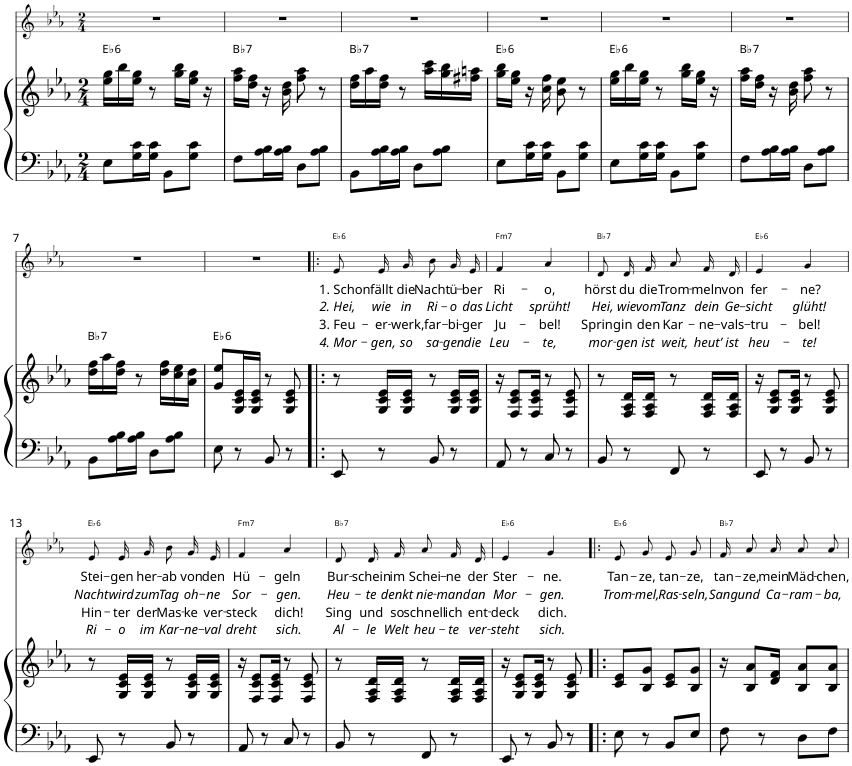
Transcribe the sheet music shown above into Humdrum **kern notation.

**kern	**kern	**harte	**kern	**text	**text	**text	**text	**harte
*part2	*part2	*part2	*part1	*part1	*part1	*part1	*part1	*part1
*staff3	*staff2	*	*staff1	*staff1	*staff1	*staff1	*staff1	*
*I"Piano	*	*	*I"Voice	*	*	*	*	*
*I'Pno	*	*	*	*	*	*	*	*
*	*	*	*stria5	*	*	*	*	*
*clefF4	*clefG2	*	*clefG2	*	*	*	*	*
*k[b-e-a-]	*k[b-e-a-]	*	*k[b-e-a-]	*	*	*	*	*
*E-:	*E-:	*	*E-:	*	*	*	*	*
*M2/4	*M2/4	*	*M2/4	*	*	*	*	*
=1	=1	=1	=1	=1	=1	=1	=1	=1
!	!	!LO:H:kt=6	!	!	!	!	!	!
8E-\L	16ee-\ 16gg\LL	Eb:maj6	2r	.	.	.	.	.
.	16bb-\	.	.	.	.	.	.	.
16G\ 16c\L	16ee-\ 16gg\JJ	.	.	.	.	.	.	.
16G\ 16c\JJ	8r	.	.	.	.	.	.	.
8BB-\L	.	.	.	.	.	.	.	.
.	16gg\ 16bb-\LL	.	.	.	.	.	.	.
8G\ 8c\J	16ee-\ 16gg\JJ	.	.	.	.	.	.	.
.	16r	.	.	.	.	.	.	.
=2	=2	=2	=2	=2	=2	=2	=2	=2
!	!	!LO:H:kt=7	!	!	!	!	!	!
8F\L	16ff\ 16aa-\LL	Bb:7	2r	.	.	.	.	.
.	16dd\ 16ff\JJ	.	.	.	.	.	.	.
16A-\ 16B-\L	16r	.	.	.	.	.	.	.
16A-\ 16B-\JJ	16b-\ 16dd\	.	.	.	.	.	.	.
8D\L	8ff\ 8aa-\	.	.	.	.	.	.	.
8A-\ 8B-\J	8r	.	.	.	.	.	.	.
=3	=3	=3	=3	=3	=3	=3	=3	=3
!	!	!LO:H:kt=7	!	!	!	!	!	!
8BB-\L	16dd\ 16ff\LL	Bb:7	2r	.	.	.	.	.
.	16aa-\	.	.	.	.	.	.	.
16A-\ 16B-\L	16dd\ 16ff\JJ	.	.	.	.	.	.	.
16A-\ 16B-\JJ	8r	.	.	.	.	.	.	.
8D\L	.	.	.	.	.	.	.	.
.	16aa-\ 16ccc\LL	.	.	.	.	.	.	.
8A-\ 8B-\J	16gg\ 16bb-\	.	.	.	.	.	.	.
.	16ff#X\ 16aan\JJ	.	.	.	.	.	.	.
=4	=4	=4	=4	=4	=4	=4	=4	=4
!	!	!LO:H:kt=6	!	!	!	!	!	!
8E-\L	16gg\ 16bb-\LL	Eb:maj6	2r	.	.	.	.	.
.	16ee-\ 16gg\JJ	.	.	.	.	.	.	.
16G\ 16c\L	16r	.	.	.	.	.	.	.
16G\ 16c\JJ	16cc\ 16ff\	.	.	.	.	.	.	.
8BB-\L	8b-\ 8ee-\	.	.	.	.	.	.	.
8G\ 8c\J	8r	.	.	.	.	.	.	.
=5	=5	=5	=5	=5	=5	=5	=5	=5
!	!	!LO:H:kt=6	!	!	!	!	!	!
8E-\L	16ee-\ 16gg\LL	Eb:maj6	2r	.	.	.	.	.
.	16bb-\	.	.	.	.	.	.	.
16G\ 16c\L	16ee-\ 16gg\JJ	.	.	.	.	.	.	.
16G\ 16c\JJ	8r	.	.	.	.	.	.	.
8BB-\L	.	.	.	.	.	.	.	.
.	16gg\ 16bb-\LL	.	.	.	.	.	.	.
8G\ 8c\J	16ee-\ 16gg\JJ	.	.	.	.	.	.	.
.	16r	.	.	.	.	.	.	.
=6	=6	=6	=6	=6	=6	=6	=6	=6
!	!	!LO:H:kt=7	!	!	!	!	!	!
8F\L	16ff\ 16aa-\LL	Bb:7	2r	.	.	.	.	.
.	16dd\ 16ff\JJ	.	.	.	.	.	.	.
16A-\ 16B-\L	16r	.	.	.	.	.	.	.
16A-\ 16B-\JJ	16b-\ 16dd\	.	.	.	.	.	.	.
8D\L	8ff\ 8aa-\	.	.	.	.	.	.	.
8A-\ 8B-\J	8r	.	.	.	.	.	.	.
!!LO:LB:g=z
=7	=7	=7	=7	=7	=7	=7	=7	=7
!	!	!LO:H:kt=7	!	!	!	!	!	!
8BB-\L	16dd\ 16ff\LL	Bb:7	2r	.	.	.	.	.
.	16aa-\	.	.	.	.	.	.	.
16A-\ 16B-\L	16dd\ 16ff\JJ	.	.	.	.	.	.	.
16A-\ 16B-\JJ	8r	.	.	.	.	.	.	.
8D\L	.	.	.	.	.	.	.	.
.	16dd\ 16ff\LL	.	.	.	.	.	.	.
8A-\ 8B-\J	16cc\ 16ee-\	.	.	.	.	.	.	.
.	16a-\ 16dd\JJ	.	.	.	.	.	.	.
=8	=8	=8	=8	=8	=8	=8	=8	=8
!	!	!LO:H:kt=6	!	!	!	!	!	!
8E-\	8g/ 8ee-/L	Eb:maj6	2r	.	.	.	.	.
8r	16G/ 16c/ 16e-/L	.	.	.	.	.	.	.
.	16G/ 16c/ 16e-/JJ	.	.	.	.	.	.	.
8BB-/	8r	.	.	.	.	.	.	.
8r	8G/ 8c/ 8e-/	.	.	.	.	.	.	.
=9!|:	=9!|:	=9!|:	=9!|:	=9!|:	=9!|:	=9!|:	=9!|:	=9!|:
!	!	!	!	!LO:LY:b	!LO:LY:b	!LO:LY:b	!LO:LY:b	!LO:H:kt=6
8EE-/	8r	.	8e-/L	1. Schon	2. Hei,	3. Feu-	4. Mor-	Eb:maj6
!	!	!	!	!LO:LY:b	!LO:LY:b	!LO:LY:b	!LO:LY:b	!
8r	16G/ 16c/ 16e-/LL	.	16e-/L	fällt	wie	-er-	-gen,	.
!	!	!	!	!LO:LY:b	!LO:LY:b	!LO:LY:b	!LO:LY:b	!
.	16G/ 16c/ 16e-/JJ	.	16g/JJ	die	in	-werk,	so	.
!	!	!	!	!LO:LY:b	!LO:LY:b	!LO:LY:b	!LO:LY:b	!
8BB-/	8r	.	8b-/L	Nacht	Ri-	far-	sa-	.
!	!	!	!	!LO:LY:b	!LO:LY:b	!LO:LY:b	!LO:LY:b	!
8r	16G/ 16c/ 16e-/LL	.	16g/L	ü-	-o	-bi-	-gen	.
!	!	!	!	!LO:LY:b	!LO:LY:b	!LO:LY:b	!LO:LY:b	!
.	16G/ 16c/ 16e-/JJ	.	16e-/JJ	-ber	das	-ger	die	.
=10	=10	=10	=10	=10	=10	=10	=10	=10
!	!	!	!	!LO:LY:b	!LO:LY:b	!LO:LY:b	!LO:LY:b	!LO:H:kt=m7
8AA-/	16r	.	4f/	Ri-	Licht	Ju-	Leu-	F:min7
.	8F/ 8c/ 8e-/L	.	.	.	.	.	.	.
8r	.	.	.	.	.	.	.	.
.	16F/ 16c/ 16e-/Jk	.	.	.	.	.	.	.
!	!	!	!	!LO:LY:b	!LO:LY:b	!LO:LY:b	!LO:LY:b	!
8C/	8r	.	4a-/	-o,	sprüht!	-bel!	-te,	.
8r	8F/ 8c/ 8e-/	.	.	.	.	.	.	.
=11	=11	=11	=11	=11	=11	=11	=11	=11
!	!	!	!	!LO:LY:b	!LO:LY:b	!LO:LY:b	!LO:LY:b	!LO:H:kt=7
8BB-/	8r	.	8d/L	hörst	Hei,	Spring	mor-	Bb:7
!	!	!	!	!LO:LY:b	!LO:LY:b	!LO:LY:b	!LO:LY:b	!
8r	16F/ 16A-/ 16d/LL	.	16d/L	du	wie	in	-gen	.
!	!	!	!	!LO:LY:b	!LO:LY:b	!LO:LY:b	!LO:LY:b	!
.	16F/ 16A-/ 16d/JJ	.	16f/JJ	die	vom	den	ist	.
!	!	!	!	!LO:LY:b	!LO:LY:b	!LO:LY:b	!LO:LY:b	!
8FF/	8r	.	8a-/L	Trom-	Tanz	Kar-	weit,	.
!	!	!	!	!LO:LY:b	!LO:LY:b	!LO:LY:b	!LO:LY:b	!
8r	16F/ 16A-/ 16d/LL	.	16f/L	-meln	dein	-ne-	heut’	.
!	!	!	!	!LO:LY:b	!LO:LY:b	!LO:LY:b	!LO:LY:b	!
.	16F/ 16A-/ 16d/JJ	.	16d/JJ	von	Ge-	-vals-	ist	.
=12	=12	=12	=12	=12	=12	=12	=12	=12
!	!	!	!	!LO:LY:b	!LO:LY:b	!LO:LY:b	!LO:LY:b	!LO:H:kt=6
8EE-/	16r	.	4e-/	fer-	-sicht	-tru-	heu-	Eb:maj6
.	8G/ 8c/ 8e-/L	.	.	.	.	.	.	.
8r	.	.	.	.	.	.	.	.
.	16G/ 16c/ 16e-/Jk	.	.	.	.	.	.	.
!	!	!	!	!LO:LY:b	!LO:LY:b	!LO:LY:b	!LO:LY:b	!
8BB-/	8r	.	4g/	-ne?	glüht!	-bel!	-te!	.
8r	8G/ 8c/ 8e-/	.	.	.	.	.	.	.
!!LO:LB:g=z
=13	=13	=13	=13	=13	=13	=13	=13	=13
!	!	!	!	!LO:LY:b	!LO:LY:b	!LO:LY:b	!LO:LY:b	!LO:H:kt=6
8EE-/	8r	.	8e-/L	Stei-	Nacht	Hin-	Ri-	Eb:maj6
!	!	!	!	!LO:LY:b	!LO:LY:b	!LO:LY:b	!LO:LY:b	!
8r	16G/ 16c/ 16e-/LL	.	16e-/L	-gen	wird	-ter	-o	.
!	!	!	!	!LO:LY:b	!LO:LY:b	!LO:LY:b	!LO:LY:b	!
.	16G/ 16c/ 16e-/JJ	.	16g/JJ	her-	zum	der	im	.
!	!	!	!	!LO:LY:b	!LO:LY:b	!LO:LY:b	!LO:LY:b	!
8BB-/	8r	.	8b-/L	-ab	Tag	Mas-	Kar-	.
!	!	!	!	!LO:LY:b	!LO:LY:b	!LO:LY:b	!LO:LY:b	!
8r	16G/ 16c/ 16e-/LL	.	16g/L	von	oh-	-ke	-ne-	.
!	!	!	!	!LO:LY:b	!LO:LY:b	!LO:LY:b	!LO:LY:b	!
.	16G/ 16c/ 16e-/JJ	.	16e-/JJ	den	-ne	ver-	-val	.
=14	=14	=14	=14	=14	=14	=14	=14	=14
!	!	!	!	!LO:LY:b	!LO:LY:b	!LO:LY:b	!LO:LY:b	!LO:H:kt=m7
8AA-/	16r	.	4f/	Hü-	Sor-	-steck	dreht	F:min7
.	8F/ 8c/ 8e-/L	.	.	.	.	.	.	.
8r	.	.	.	.	.	.	.	.
.	16F/ 16c/ 16e-/Jk	.	.	.	.	.	.	.
!	!	!	!	!LO:LY:b	!LO:LY:b	!LO:LY:b	!LO:LY:b	!
8C/	8r	.	4a-/	-geln	-gen.	dich!	sich.	.
8r	8F/ 8c/ 8e-/	.	.	.	.	.	.	.
=15	=15	=15	=15	=15	=15	=15	=15	=15
!	!	!	!	!LO:LY:b	!LO:LY:b	!LO:LY:b	!LO:LY:b	!LO:H:kt=7
8BB-/	8r	.	8d/L	Bur-	Heu-	Sing	Al-	Bb:7
!	!	!	!	!LO:LY:b	!LO:LY:b	!LO:LY:b	!LO:LY:b	!
8r	16F/ 16A-/ 16d/LL	.	16d/L	-schein	-te	und	-le	.
!	!	!	!	!LO:LY:b	!LO:LY:b	!LO:LY:b	!LO:LY:b	!
.	16F/ 16A-/ 16d/JJ	.	16f/JJ	im	denkt	so	Welt	.
!	!	!	!	!LO:LY:b	!LO:LY:b	!LO:LY:b	!LO:LY:b	!
8FF/	8r	.	8a-/L	Schei-	nie-	schnell	heu-	.
!	!	!	!	!LO:LY:b	!LO:LY:b	!LO:LY:b	!LO:LY:b	!
8r	16F/ 16A-/ 16d/LL	.	16f/L	-ne	-mand	ich	-te	.
!	!	!	!	!LO:LY:b	!LO:LY:b	!LO:LY:b	!LO:LY:b	!
.	16F/ 16A-/ 16d/JJ	.	16d/JJ	der	an	ent-	ver-	.
=16	=16	=16	=16	=16	=16	=16	=16	=16
!	!	!	!	!LO:LY:b	!LO:LY:b	!LO:LY:b	!LO:LY:b	!LO:H:kt=6
8EE-/	16r	.	4e-/	Ster-	Mor-	-deck	-steht	Eb:maj6
.	8G/ 8c/ 8e-/L	.	.	.	.	.	.	.
8r	.	.	.	.	.	.	.	.
.	16G/ 16c/ 16e-/Jk	.	.	.	.	.	.	.
!	!	!	!	!LO:LY:b	!LO:LY:b	!LO:LY:b	!LO:LY:b	!
8BB-/	8r	.	4g/	-ne.	-gen.	dich.	sich.	.
8r	8G/ 8c/ 8e-/	.	.	.	.	.	.	.
=17!|:	=17!|:	=17!|:	=17!|:	=17!|:	=17!|:	=17!|:	=17!|:	=17!|:
!	!	!	!	!LO:LY:b	!LO:LY:b	!	!	!LO:H:kt=6
8E-\	8c/ 8e-/L	.	8e-/L	Tan-	Trom-	.	.	Eb:maj6
!	!	!	!	!LO:LY:b	!LO:LY:b	!	!	!
8r	8B-/ 8g/J	.	8g/J	-ze,	-mel,	.	.	.
!	!	!	!	!LO:LY:b	!LO:LY:b	!	!	!
8BB-/L	8c/ 8e-/L	.	8e-/L	tan-	Ras-	.	.	.
!	!	!	!	!LO:LY:b	!LO:LY:b	!	!	!
8E-/J	8B-/ 8g/J	.	8g/J	-ze,	-seln,	.	.	.
=18	=18	=18	=18	=18	=18	=18	=18	=18
!	!	!	!	!LO:LY:b	!LO:LY:b	!	!	!LO:H:kt=7
8F\	16r	.	16f/KL	tan-	Sang	.	.	Bb:7
!	!	!	!	!LO:LY:b	!LO:LY:b	!	!	!
.	8B-/ 8a-/L	.	8a-/	-ze,	und	.	.	.
8r	.	.	.	.	.	.	.	.
!	!	!	!	!LO:LY:b	!LO:LY:b	!	!	!
.	16d/ 16f/Jk	.	16a-/Jk	mein	Ca-	.	.	.
!	!	!	!	!LO:LY:b	!LO:LY:b	!	!	!
8D\L	8B-/ 8a-/L	.	8a-/L	Mäd-	-ram-	.	.	.
!	!	!	!	!LO:LY:b	!LO:LY:b	!	!	!
8F\J	8B-/ 8a-/J	.	8a-/J	-chen,	-ba,	.	.	.
=	=	=	=	=	=	=	=	=
*-	*-	*-	*-	*-	*-	*-	*-	*-
